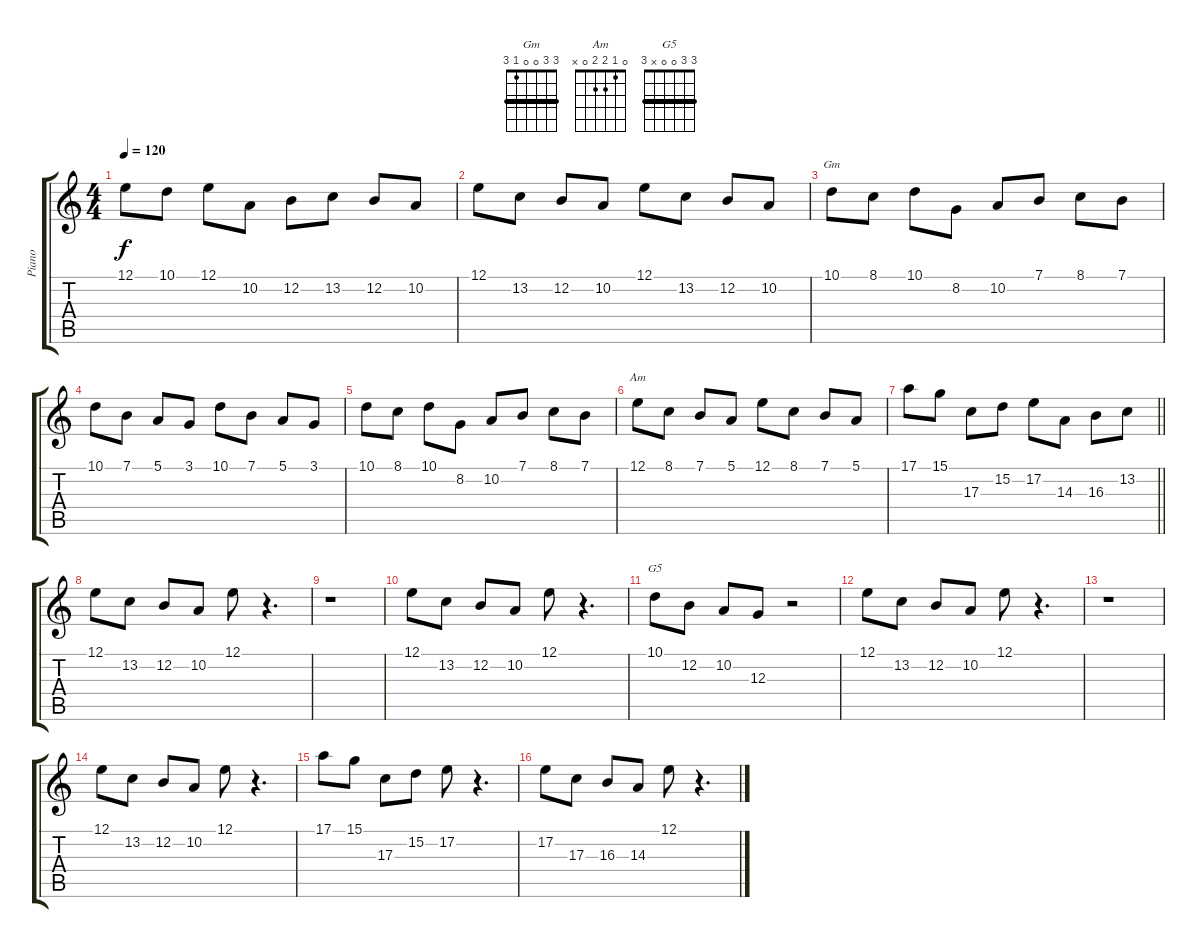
\track ("Piano" "Piano") {instrument brightacousticpiano}
\staff {score tabs}
\tuning (E4 B3 G3 D3 A2 E2) {hide}
\chord ("Gm" 3 3 0 0 1 3) {barre 3}
\chord ("Am" 0 1 2 2 0 x)
\chord ("G5" 3 3 0 0 x 3) {barre 3}
\ts (4 4)
\tempo 120
\clef g2
\ks c
12.1.8{dy f} 10.1.8 12.1.8 10.2.8 12.2.8 13.2.8 12.2.8 10.2.8 |
12.1.8 13.2.8 12.2.8 10.2.8 12.1.8 13.2.8 12.2.8 10.2.8 |
10.1.8{ch "Gm"} 8.1.8 10.1.8 8.2.8 10.2.8 7.1.8 8.1.8 7.1.8 |
10.1.8 7.1.8 5.1.8 3.1.8 10.1.8 7.1.8 5.1.8 3.1.8 |
10.1.8 8.1.8 10.1.8 8.2.8 10.2.8 7.1.8 8.1.8 7.1.8 |
12.1.8{ch "Am"} 8.1.8 7.1.8 5.1.8 12.1.8 8.1.8 7.1.8 5.1.8 |
\barLineRight lightlight
17.1.8 15.1.8 17.3.8 15.2.8 17.2.8 14.3.8 16.3.8 13.2.8 |
\section ("" "")
12.1.8 13.2.8 12.2.8 10.2.8 12.1.8 r.4{d} |
r.1 |
12.1.8 13.2.8 12.2.8 10.2.8 12.1.8 r.4{d} |
10.1.8{ch "G5"} 12.2.8 10.2.8 12.3.8 r.2 |
12.1.8 13.2.8 12.2.8 10.2.8 12.1.8 r.4{d} |
r.1 |
12.1.8 13.2.8 12.2.8 10.2.8 12.1.8 r.4{d} |
17.1.8 15.1.8 17.3.8 15.2.8 17.2.8 r.4{d} |
17.2.8 17.3.8 16.3.8 14.3.8 12.1.8 r.4{d}
